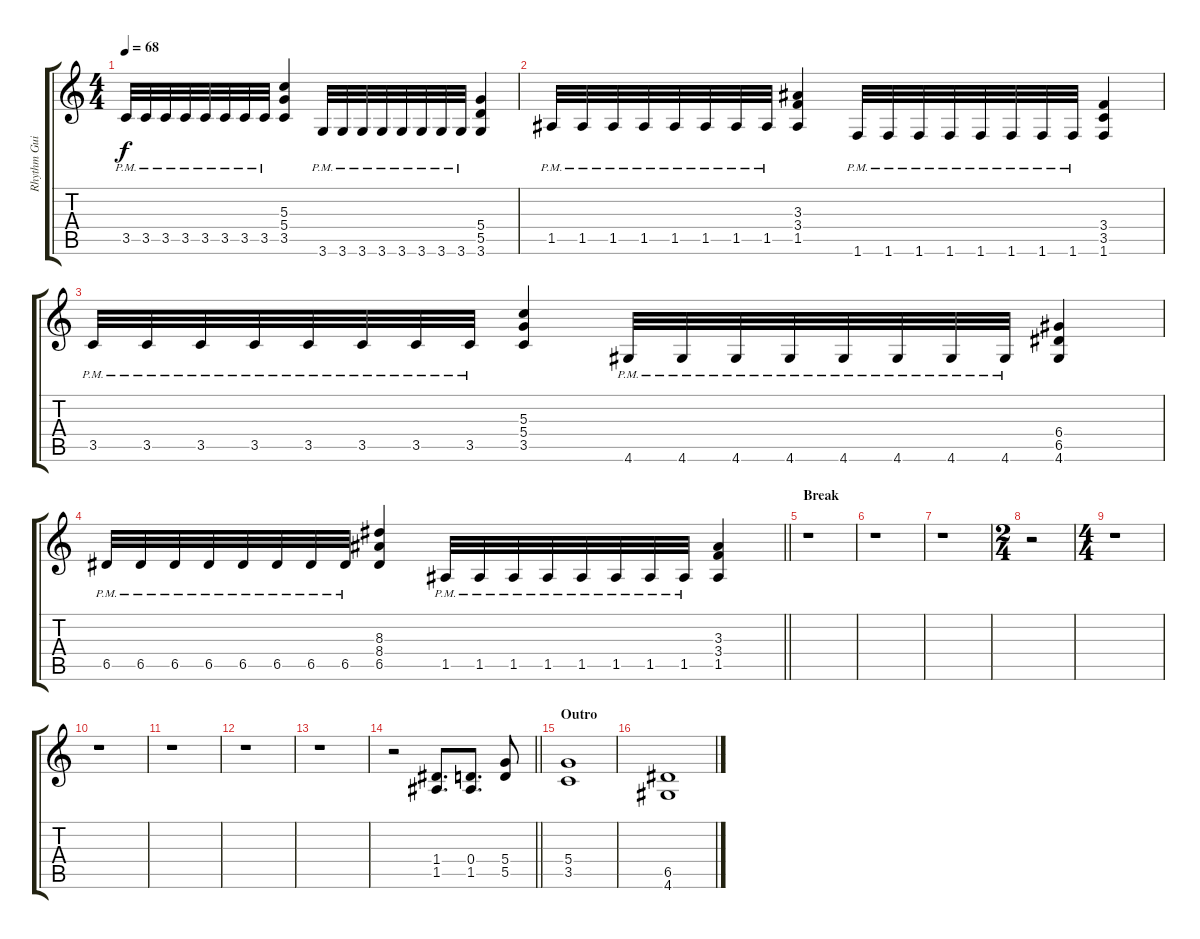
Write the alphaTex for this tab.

\track ("Rhythm Guitar II" "Rhythm Gui") {instrument overdrivenguitar}
\staff {score tabs}
\tuning (E4 B3 G3 D3 A2 E2) {hide}
\ts (4 4)
\tempo 68
\clef g2
\ks c
3.5{pm}.32{dy f} 3.5{pm}.32 3.5{pm}.32 3.5{pm}.32 3.5{pm}.32 3.5{pm}.32 3.5{pm}.32 3.5{pm}.32 (5.3 5.4 3.5).4 3.6{pm}.32 3.6{pm}.32 3.6{pm}.32 3.6{pm}.32 3.6{pm}.32 3.6{pm}.32 3.6{pm}.32 3.6{pm}.32 (5.4 5.5 3.6).4 |
1.5{pm}.32 1.5{pm}.32 1.5{pm}.32 1.5{pm}.32 1.5{pm}.32 1.5{pm}.32 1.5{pm}.32 1.5{pm}.32 (3.3 3.4 1.5).4 1.6{pm}.32 1.6{pm}.32 1.6{pm}.32 1.6{pm}.32 1.6{pm}.32 1.6{pm}.32 1.6{pm}.32 1.6{pm}.32 (3.4 3.5 1.6).4 |
3.5{pm}.32 3.5{pm}.32 3.5{pm}.32 3.5{pm}.32 3.5{pm}.32 3.5{pm}.32 3.5{pm}.32 3.5{pm}.32 (5.3 5.4 3.5).4 4.6{pm}.32 4.6{pm}.32 4.6{pm}.32 4.6{pm}.32 4.6{pm}.32 4.6{pm}.32 4.6{pm}.32 4.6{pm}.32 (6.4 6.5 4.6).4 |
\barLineRight lightlight
6.5{pm}.32 6.5{pm}.32 6.5{pm}.32 6.5{pm}.32 6.5{pm}.32 6.5{pm}.32 6.5{pm}.32 6.5{pm}.32 (8.3 8.4 6.5).4 1.5{pm}.32 1.5{pm}.32 1.5{pm}.32 1.5{pm}.32 1.5{pm}.32 1.5{pm}.32 1.5{pm}.32 1.5{pm}.32 (3.3 3.4 1.5).4 |
\section ("" "Break")
r.1 |
r.1 |
r.1 |
\ts (2 4)
r.2 |
\ts (4 4)
r.1 |
r.1 |
r.1 |
r.1 |
r.1 |
\barLineRight lightlight
r.2 (1.4 1.5).8{d} (0.4 1.5).8{d} (5.4 5.5).8 |
\section ("" "Outro")
(5.4 3.5).1 |
(6.5 4.6).1
